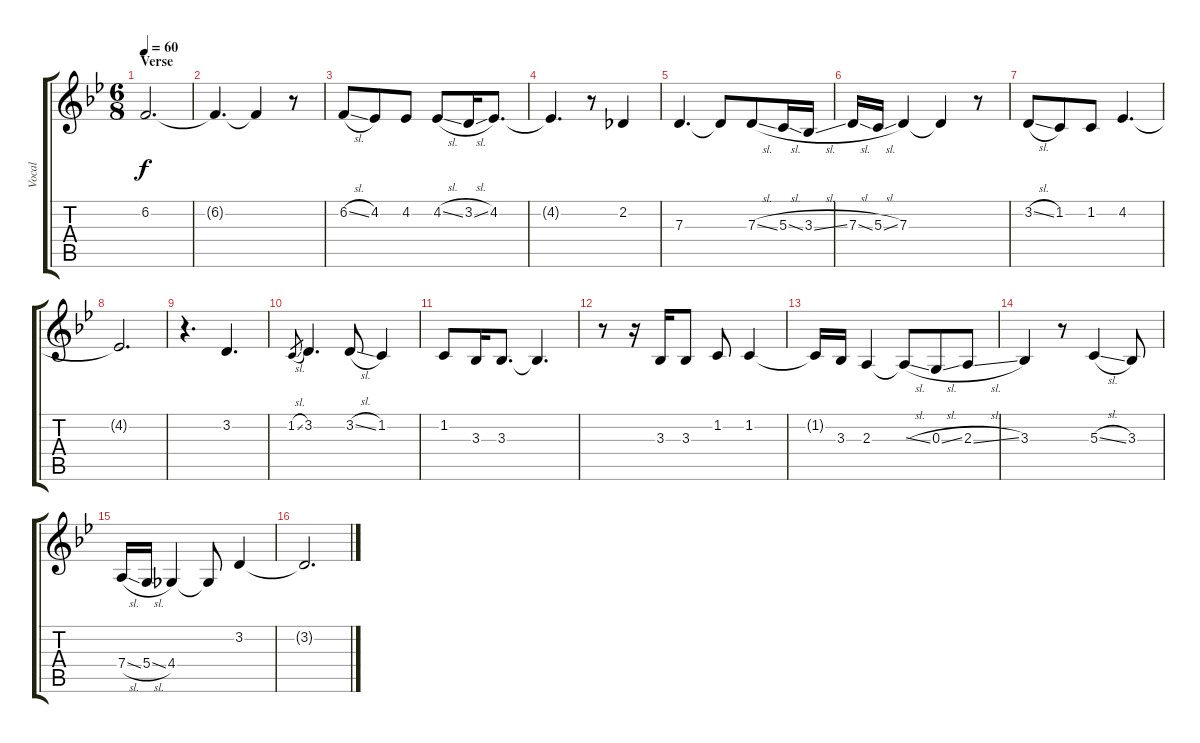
\track ("Vocal" "Vocal") {instrument tenorsax}
\staff {score tabs}
\tuning (E4 B3 G3 D3 A2 E2) {hide}
\ts (6 8)
\section ("" "Verse")
\tempo 60
\clef g2
\ks bb
6.2{t}.2{d dy f} |
6.2{t}.4{d} 6.2{t}.4 r.8 |
6.2{sl}.8 4.2.8 4.2.8 4.2{sl}.8 3.2{sl}.16 4.2.8{d} |
4.2{t}.4{d} r.8 2.2.4 |
7.3.4{d} 7.3{t}.8 7.3{sl}.8 5.3{sl}.16 3.3{sl}.16 |
7.3{sl}.16 5.3{sl}.16 7.3.4 7.3{t}.4 r.8 |
3.2{sl}.8 1.2.8 1.2.8 4.2.4{d} |
4.2{t}.2{d} |
r.4{d} 3.2.4{d} |
1.2{sl}.8{gr} 3.2.4{d} 3.2{sl}.8 1.2.4 |
1.2.8 3.3.16 3.3.8{d} 3.3{t}.4{d} |
r.8 r.16 3.3.16 3.3.8 1.2.8 1.2.4 |
1.2{t}.16 3.3.16 2.3.4 2.3{sl t}.8 0.3{sl}.8 2.3{sl}.8 |
3.3.4 r.8 5.3{sl}.4 3.3.8 |
7.4{sl}.16 5.4{sl}.16 4.4.4 4.4{t}.8 3.2.4 |
3.2{t}.2{d}
